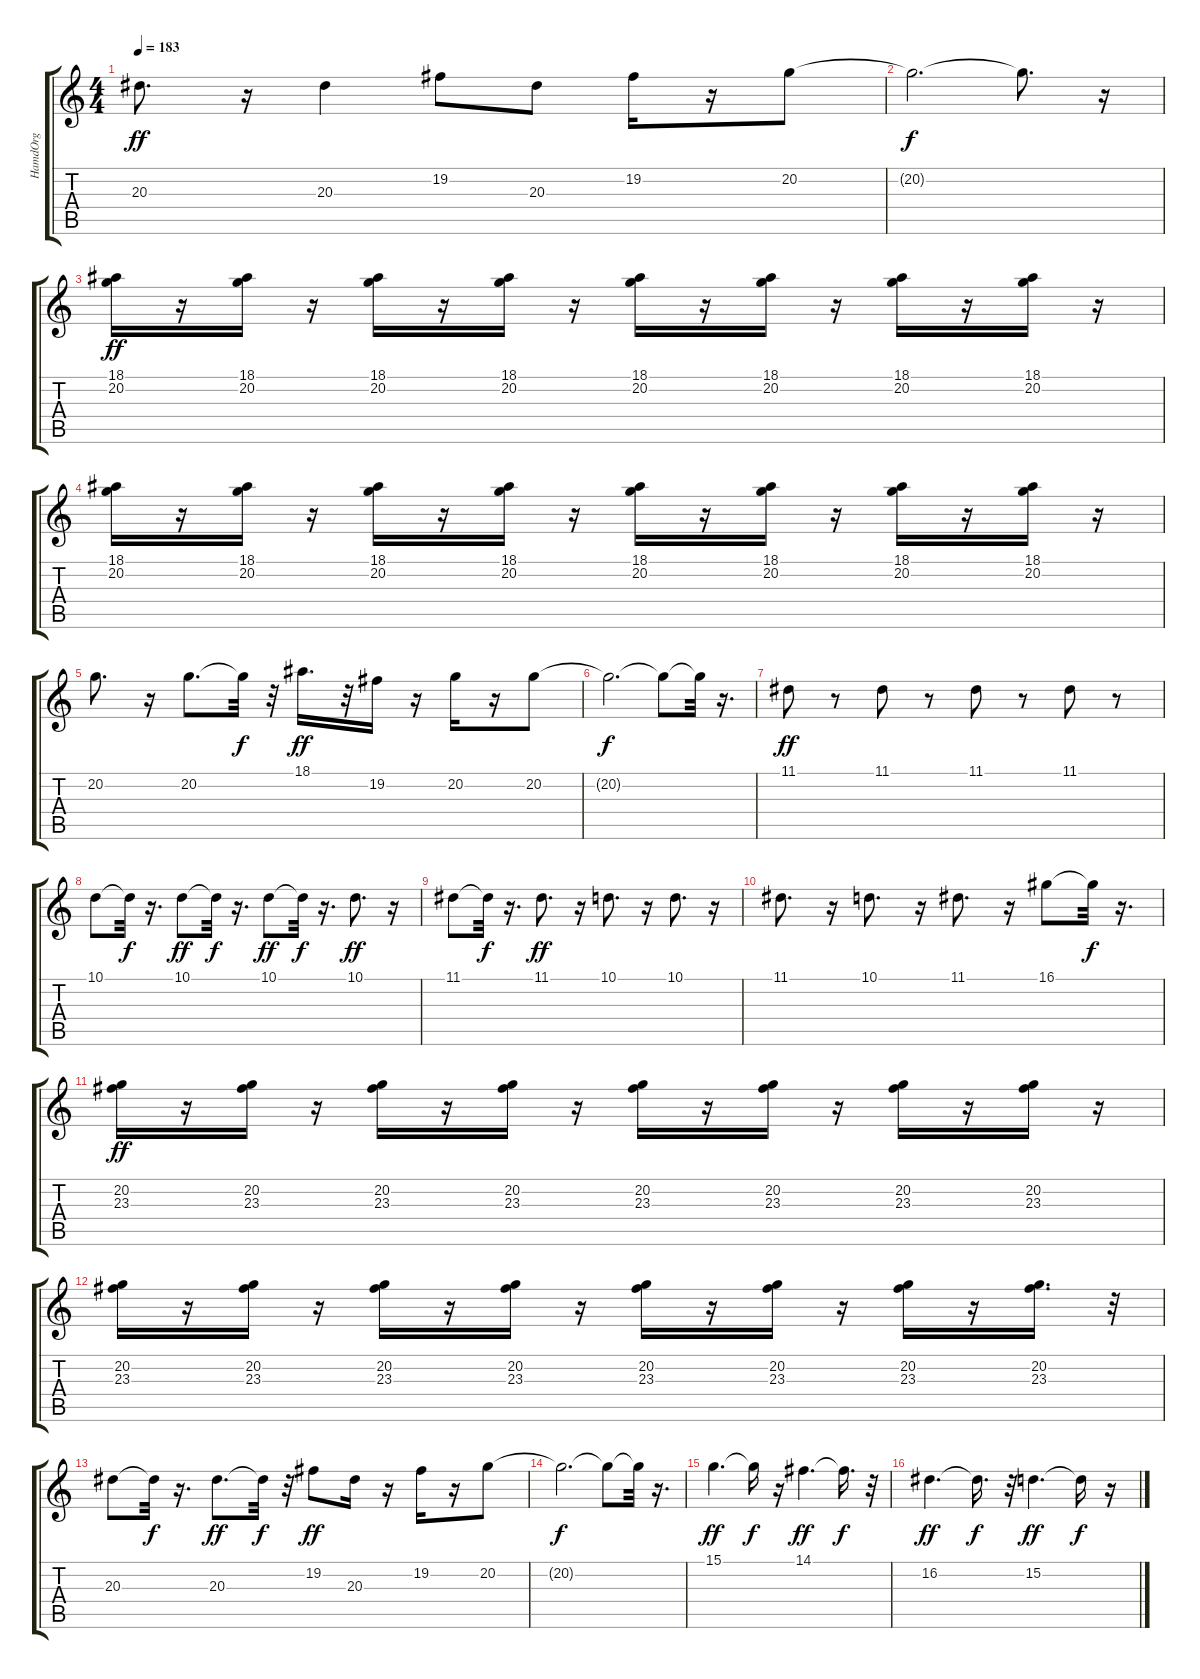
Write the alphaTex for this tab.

\track ("HamdOrg" "HamdOrg") {instrument drawbarorgan}
\staff {score tabs}
\tuning (E4 B3 G3 D3 A2 E2) {hide}
\ts (4 4)
\tempo 183
\clef g2
\ks c
20.3.8{d dy ff} r.16 20.3.4 19.2.8 20.3.8 19.2.16 r.16 20.2.8 |
20.2{t}.2{d dy f} 20.2{t}.8{d} r.16 |
(18.1 20.2).16{dy ff} r.16 (18.1 20.2).16 r.16 (18.1 20.2).16 r.16 (18.1 20.2).16 r.16 (18.1 20.2).16 r.16 (18.1 20.2).16 r.16 (18.1 20.2).16 r.16 (18.1 20.2).16 r.16 |
(18.1 20.2).16 r.16 (18.1 20.2).16 r.16 (18.1 20.2).16 r.16 (18.1 20.2).16 r.16 (18.1 20.2).16 r.16 (18.1 20.2).16 r.16 (18.1 20.2).16 r.16 (18.1 20.2).16 r.16 |
20.2.8{d} r.16 20.2.8{d} 20.2{t}.32{dy f} r.32 18.1.16{d dy ff} r.32 19.2.16 r.16 20.2.16 r.16 20.2.8 |
20.2{t}.2{d dy f} 20.2{t}.8 20.2{t}.32 r.16{d} |
11.1.8{dy ff} r.8 11.1.8 r.8 11.1.8 r.8 11.1.8 r.8 |
10.1.8 10.1{t}.32{dy f} r.16{d} 10.1.8{dy ff} 10.1{t}.32{dy f} r.16{d} 10.1.8{dy ff} 10.1{t}.32{dy f} r.16{d} 10.1.8{d dy ff} r.16 |
11.1.8 11.1{t}.32{dy f} r.16{d} 11.1.8{d dy ff} r.16 10.1.8{d} r.16 10.1.8{d} r.16 |
11.1.8{d} r.16 10.1.8{d} r.16 11.1.8{d} r.16 16.1.8 16.1{t}.32{dy f} r.16{d} |
(20.2 23.3).16{dy ff} r.16 (20.2 23.3).16 r.16 (20.2 23.3).16 r.16 (20.2 23.3).16 r.16 (20.2 23.3).16 r.16 (20.2 23.3).16 r.16 (20.2 23.3).16 r.16 (20.2 23.3).16 r.16 |
(20.2 23.3).16 r.16 (20.2 23.3).16 r.16 (20.2 23.3).16 r.16 (20.2 23.3).16 r.16 (20.2 23.3).16 r.16 (20.2 23.3).16 r.16 (20.2 23.3).16 r.16 (20.2 23.3).16{d} r.32 |
20.3.8 20.3{t}.32{dy f} r.16{d} 20.3.8{d dy ff} 20.3{t}.32{dy f} r.32 19.2.8{dy ff} 20.3.16 r.16 19.2.16 r.16 20.2.8 |
20.2{t}.2{d dy f} 20.2{t}.8 20.2{t}.32 r.16{d} |
15.1.4{d dy ff} 15.1{t}.16{dy f} r.16 14.1.4{d dy ff} 14.1{t}.16{d dy f} r.32 |
16.2.4{d dy ff} 16.2{t}.16{d dy f} r.32 15.2.4{d dy ff} 15.2{t}.16{dy f} r.16
